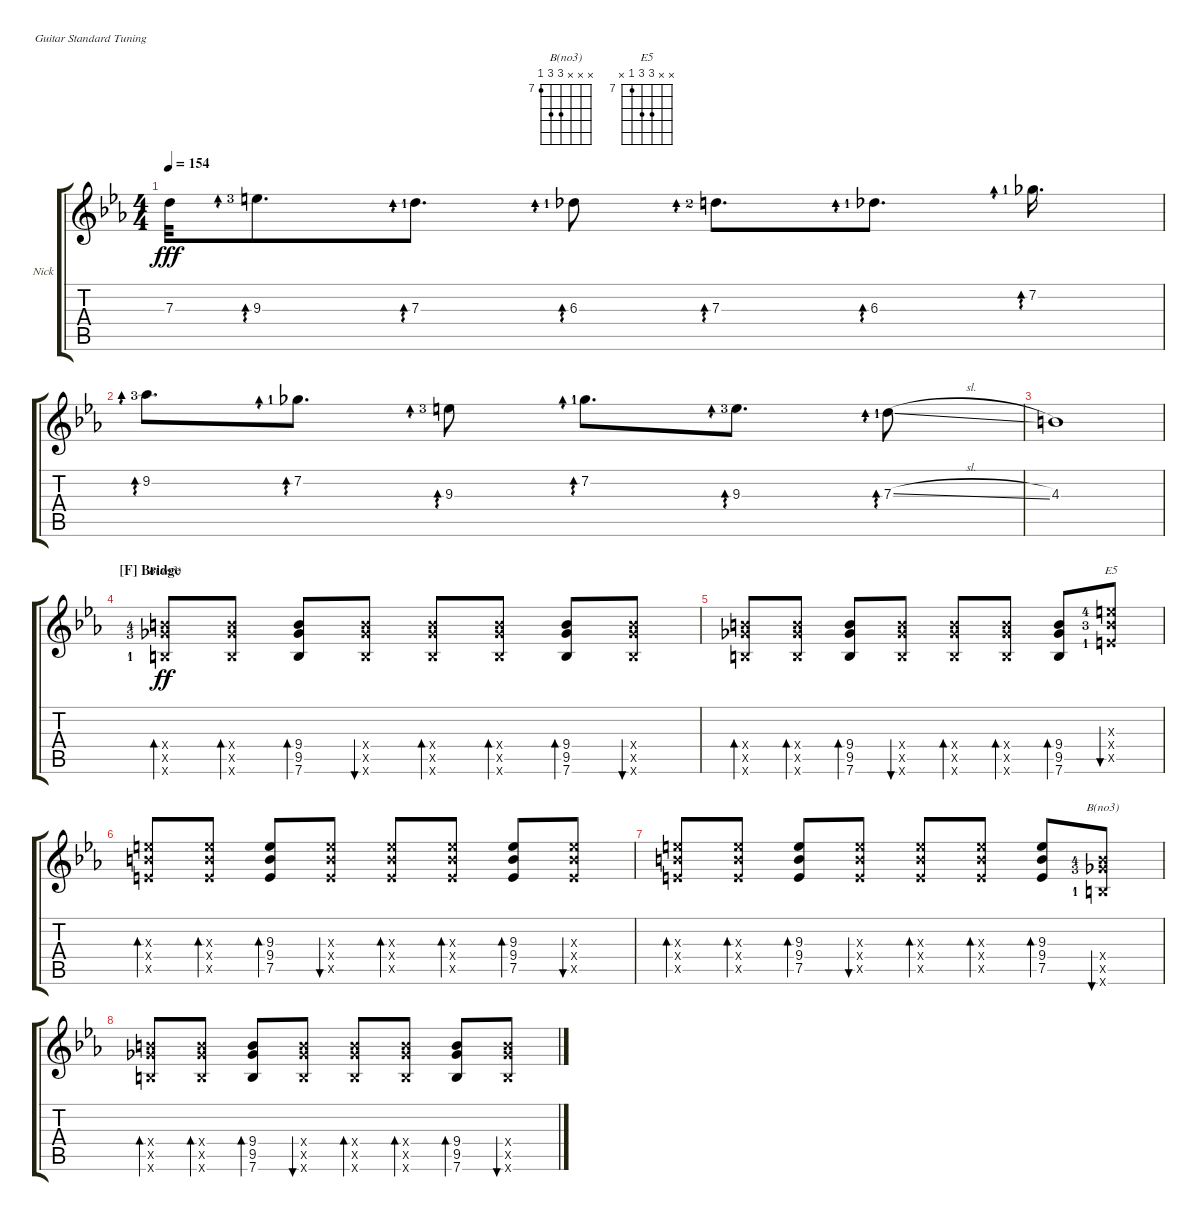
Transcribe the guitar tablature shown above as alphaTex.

\defaultSystemsLayout 4
\bracketExtendMode groupsimilarinstruments
\firstSystemTrackNameOrientation horizontal
\otherSystemsTrackNameOrientation horizontal
\track ("Lead Guitar" "Nick") {instrument distortionguitar}
\staff {score tabs}
\tuning (E4 B3 G3 D3 A2 E2)
\chord ("B(no3)" x x x 9 9 7) {firstfret 7}
\chord ("E5" x x 9 9 7 x) {firstfret 7}
\ts (4 4)
\tempo 154
\clef g2
\ks eb
7.3{t}.32{dy fff} 9.3{lf 4}.8{d ad 0} 7.3{lf 2}.8{d ad 0} 6.3{lf 2}.8{ad 0} 7.3{lf 3}.8{d ad 0} 6.3{lf 2}.8{d ad 0} 7.2{lf 2}.16{d ad 0} |
9.2{lf 4}.8{d ad 0} 7.2{lf 2}.8{d ad 0} 9.3{lf 4}.8{ad 0} 7.2{lf 2}.8{d ad 0} 9.3{lf 4}.8{d ad 0} 7.3{sl lf 2}.8{ad 0} |
4.3.1 |
\section ("F" "Bridge")
(7.6{x lf 2} 9.5{x lf 4} 9.4{x lf 5}).8{bd 51 ch "B(no3)" dy ff} (7.6{x} 9.5{x} 9.4{x}).8{bd 51} (7.6 9.5 9.4).8{bd 32} (7.6{x} 9.5{x} 9.4{x}).8{bu 44} (7.6{x} 9.5{x} 9.4{x}).8{bd 44} (7.6{x} 9.5{x} 9.4{x}).8{bd 44} (7.6 9.5 9.4).8{bd 37} (9.4{x} 9.5{x} 7.6{x}).8{bu 37} |
(7.6{x} 9.5{x} 9.4{x}).8{bd 37} (7.6{x} 9.5{x} 9.4{x}).8{bd 37} (7.6 9.5 9.4).8{bd 37} (7.6{x} 9.5{x} 9.4{x}).8{bu 37} (7.6{x} 9.5{x} 9.4{x}).8{bd 37} (7.6{x} 9.5{x} 9.4{x}).8{bd 37} (7.6 9.5 9.4).8{bd 37} (9.4{x lf 4} 7.5{x lf 2} 9.3{x lf 5}).8{bu 37 ch "E5"} |
(9.4{x} 7.5{x} 9.3{x}).8{bd 37} (9.4{x} 7.5{x} 9.3{x}).8{bd 37} (9.4 7.5 9.3).8{bd 37} (9.4{x} 7.5{x} 9.3{x}).8{bu 37} (9.4{x} 7.5{x} 9.3{x}).8{bd 37} (9.4{x} 7.5{x} 9.3{x}).8{bd 37} (9.4 7.5 9.3).8{bd 37} (7.5{x} 9.4{x} 9.3{x}).8{bu 37} |
(9.4{x} 7.5{x} 9.3{x}).8{bd 37} (9.4{x} 7.5{x} 9.3{x}).8{bd 37} (9.4 7.5 9.3).8{bd 37} (9.4{x} 7.5{x} 9.3{x}).8{bu 37} (9.4{x} 7.5{x} 9.3{x}).8{bd 37} (9.4{x} 7.5{x} 9.3{x}).8{bd 37} (9.4 7.5 9.3).8{bd 37} (9.5{x lf 4} 9.4{x lf 5} 7.6{x lf 2}).8{bu 37 ch "B(no3)"} |
(7.6{x} 9.5{x} 9.4{x}).8{bd 37} (7.6{x} 9.5{x} 9.4{x}).8{bd 37} (7.6 9.5 9.4).8{bd 37} (7.6{x} 9.5{x} 9.4{x}).8{bu 37} (7.6{x} 9.5{x} 9.4{x}).8{bd 37} (7.6{x} 9.5{x} 9.4{x}).8{bd 37} (7.6 9.5 9.4).8{bd 37} (9.4{x} 9.5{x} 7.6{x}).8{bu 37}
